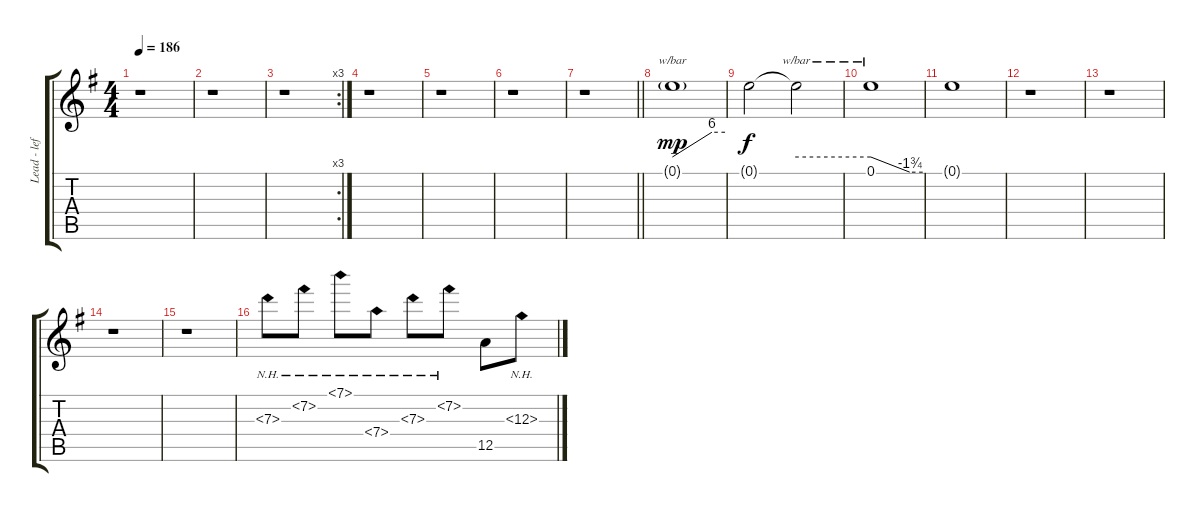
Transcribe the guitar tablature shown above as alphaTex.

\track ("Lead - left channel" "Lead - lef") {instrument distortionguitar}
\staff {score tabs}
\tuning (E4 B3 G3 D3 A2 E2) {hide}
\ts (4 4)
\tempo 186
\clef g2
\ks g
r.1{dy mp} |
r.1 |
\rc 3
r.1 |
r.1 |
r.1 |
r.1 |
\barLineRight lightlight
r.1 |
0.1{g}.1{tbe (custom default 0 0 45 24 60 24)} |
0.1{t}.2{dy f} 0.1{t}.2{tbe (hold default 0 0 60 0)} |
0.1.1{tbe (custom default 0 0 45 -7 60 -7)} |
0.1{t}.1 |
r.1 |
r.1 |
r.1 |
r.1 |
7.3{nh}.8 7.2{nh}.8 7.1{nh}.8 7.4{nh}.8 7.3{nh}.8 7.2{nh}.8 12.5.8 12.3{nh}.8
